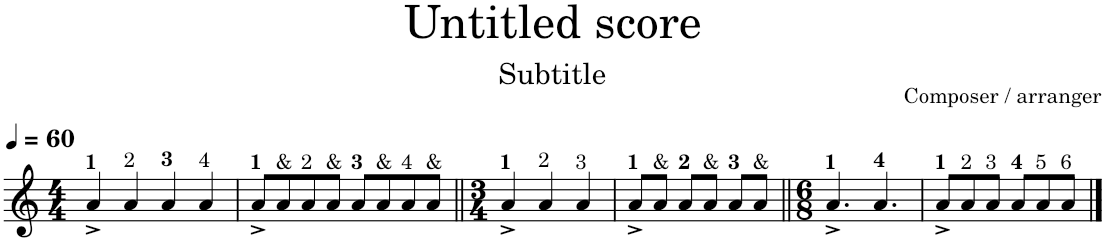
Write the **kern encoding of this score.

**kern
*part1
*staff1
*I"Classical Guitar
*I'Guit.
*clefG2
*k[]
*M4/4
*MM60
=1
!LO:TX:a:B:t=1
4a^/
!LO:TX:a:t=2
4a/
!LO:TX:a:B:t=3
4a/
!LO:TX:a:t=4
4a/
=2
!LO:TX:a:B:t=1
8a^/L
!LO:TX:a:t=&
8a/
!LO:TX:a:t=2
8a/
!LO:TX:a:t=&
8a/J
!LO:TX:a:B:t=3
8a/L
!LO:TX:a:t=&
8a/
!LO:TX:a:t=4
8a/
!LO:TX:a:t=&
8a/J
=3||
*M3/4
!LO:TX:a:B:t=1
4a^/
!LO:TX:a:t=2
4a/
!LO:TX:a:t=3
4a/
=4
!LO:TX:a:B:t=1
8a^/L
!LO:TX:a:t=&
8a/J
!LO:TX:a:B:t=2
8a/L
!LO:TX:a:t=&
8a/J
!LO:TX:a:B:t=3
8a/L
!LO:TX:a:t=&
8a/J
=5||
*M6/8
!LO:TX:a:B:t=1
4.a^/
!LO:TX:a:B:t=4
4.a/
=6
!LO:TX:a:B:t=1
8a^/L
!LO:TX:a:t=2
8a/
!LO:TX:a:t=3
8a/J
!LO:TX:a:B:t=4
8a/L
!LO:TX:a:t=5
8a/
!LO:TX:a:t=6
8a/J
==
*-
